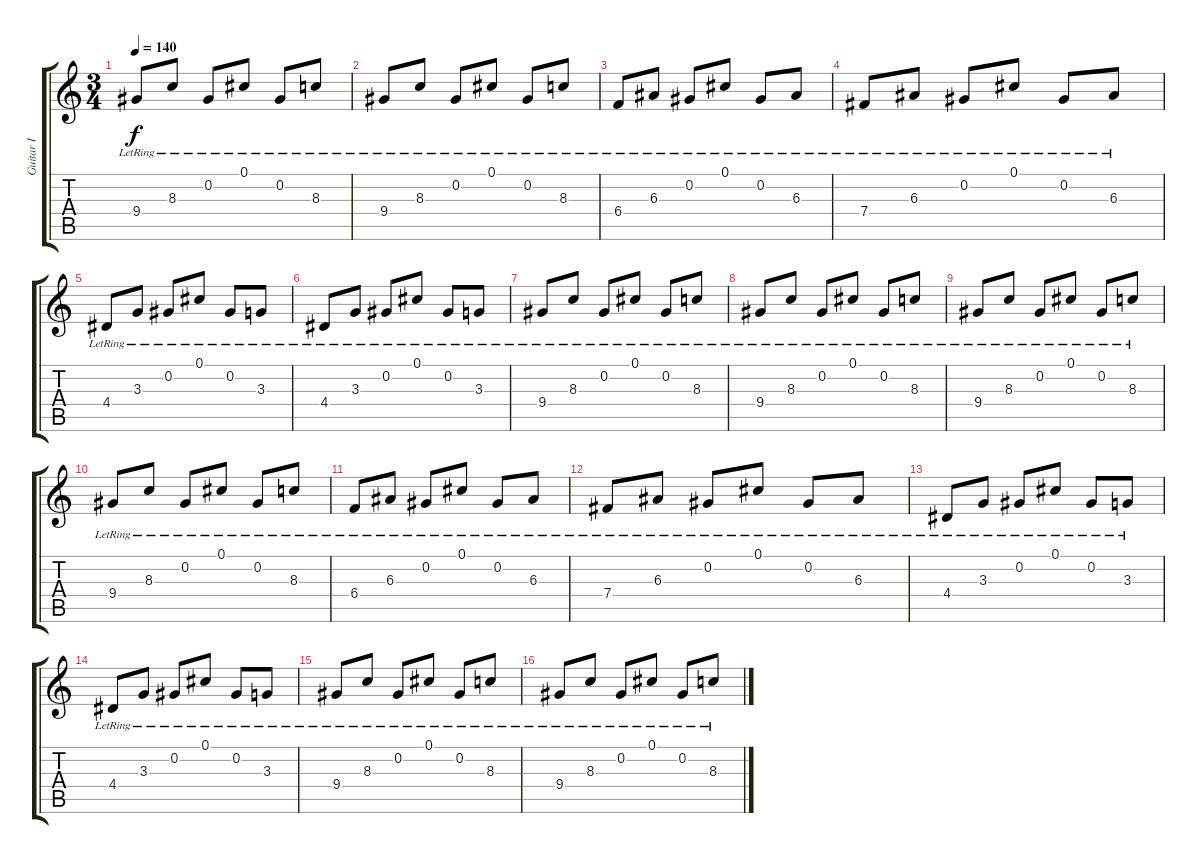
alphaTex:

\track ("Guitar I" "Guitar I") {instrument distortionguitar}
\staff {score tabs}
\tuning (Db4 Ab3 E3 B2 Gb2 Db2) {hide}
\ts (3 4)
\tempo 140
\clef g2
\ks c
9.4{lr}.8{dy f} 8.3{lr}.8 0.2{lr}.8 0.1{lr}.8 0.2{lr}.8 8.3{lr}.8 |
9.4{lr}.8 8.3{lr}.8 0.2{lr}.8 0.1{lr}.8 0.2{lr}.8 8.3{lr}.8 |
6.4{lr}.8 6.3{lr}.8 0.2{lr}.8 0.1{lr}.8 0.2{lr}.8 6.3{lr}.8 |
7.4{lr}.8 6.3{lr}.8 0.2{lr}.8 0.1{lr}.8 0.2{lr}.8 6.3{lr}.8 |
4.4{lr}.8 3.3{lr}.8 0.2{lr}.8 0.1{lr}.8 0.2{lr}.8 3.3{lr}.8 |
4.4{lr}.8 3.3{lr}.8 0.2{lr}.8 0.1{lr}.8 0.2{lr}.8 3.3{lr}.8 |
9.4{lr}.8 8.3{lr}.8 0.2{lr}.8 0.1{lr}.8 0.2{lr}.8 8.3{lr}.8 |
9.4{lr}.8 8.3{lr}.8 0.2{lr}.8 0.1{lr}.8 0.2{lr}.8 8.3{lr}.8 |
9.4{lr}.8 8.3{lr}.8 0.2{lr}.8 0.1{lr}.8 0.2{lr}.8 8.3{lr}.8 |
9.4{lr}.8 8.3{lr}.8 0.2{lr}.8 0.1{lr}.8 0.2{lr}.8 8.3{lr}.8 |
6.4{lr}.8 6.3{lr}.8 0.2{lr}.8 0.1{lr}.8 0.2{lr}.8 6.3{lr}.8 |
7.4{lr}.8 6.3{lr}.8 0.2{lr}.8 0.1{lr}.8 0.2{lr}.8 6.3{lr}.8 |
4.4{lr}.8 3.3{lr}.8 0.2{lr}.8 0.1{lr}.8 0.2{lr}.8 3.3{lr}.8 |
4.4{lr}.8 3.3{lr}.8 0.2{lr}.8 0.1{lr}.8 0.2{lr}.8 3.3{lr}.8 |
9.4{lr}.8 8.3{lr}.8 0.2{lr}.8 0.1{lr}.8 0.2{lr}.8 8.3{lr}.8 |
9.4{lr}.8 8.3{lr}.8 0.2{lr}.8 0.1{lr}.8 0.2{lr}.8 8.3{lr}.8
